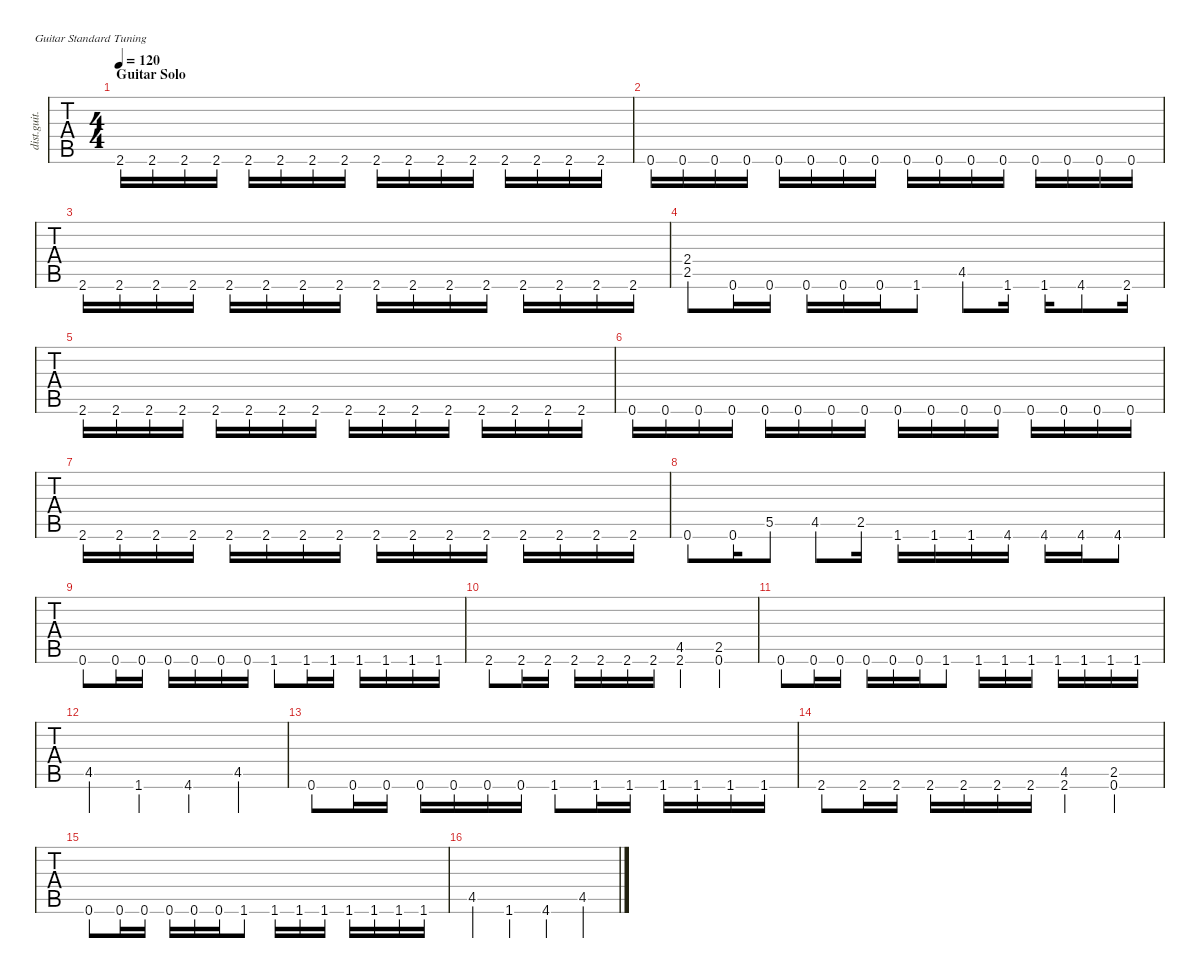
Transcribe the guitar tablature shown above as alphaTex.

\defaultSystemsLayout 4
\hideDynamics
\bracketExtendMode nobrackets
\track ("Rythm Guitar 1" "dist.guit.") {instrument distortionguitar}
\staff {tabs}
\tuning (E4 B3 G3 D3 A2 E2)
\ts (4 4)
\section ("" "Guitar Solo")
\tempo 120
\clef g2
\ks c
2.6{acc #}.16{dy f} 2.6{acc #}.16 2.6{acc #}.16 2.6{acc #}.16 2.6{acc #}.16 2.6{acc #}.16 2.6{acc #}.16 2.6{acc #}.16 2.6{acc #}.16 2.6{acc #}.16 2.6{acc #}.16 2.6{acc #}.16 2.6{acc #}.16 2.6{acc #}.16 2.6{acc #}.16 2.6{acc #}.16 |
0.6.16 0.6.16 0.6.16 0.6.16 0.6.16 0.6.16 0.6.16 0.6.16 0.6.16 0.6.16 0.6.16 0.6.16 0.6.16 0.6.16 0.6.16 0.6.16 |
2.6{acc #}.16 2.6{acc #}.16 2.6{acc #}.16 2.6{acc #}.16 2.6{acc #}.16 2.6{acc #}.16 2.6{acc #}.16 2.6{acc #}.16 2.6{acc #}.16 2.6{acc #}.16 2.6{acc #}.16 2.6{acc #}.16 2.6{acc #}.16 2.6{acc #}.16 2.6{acc #}.16 2.6{acc #}.16 |
(2.4 2.5).8 0.6.16 0.6.16 0.6.16 0.6.16 0.6.16 1.6.8 4.5{acc #}.8 1.6.16 1.6.16 4.6{acc #}.8 2.6{acc #}.16 |
2.6{acc #}.16 2.6{acc #}.16 2.6{acc #}.16 2.6{acc #}.16 2.6{acc #}.16 2.6{acc #}.16 2.6{acc #}.16 2.6{acc #}.16 2.6{acc #}.16 2.6{acc #}.16 2.6{acc #}.16 2.6{acc #}.16 2.6{acc #}.16 2.6{acc #}.16 2.6{acc #}.16 2.6{acc #}.16 |
0.6.16 0.6.16 0.6.16 0.6.16 0.6.16 0.6.16 0.6.16 0.6.16 0.6.16 0.6.16 0.6.16 0.6.16 0.6.16 0.6.16 0.6.16 0.6.16 |
2.6{acc #}.16 2.6{acc #}.16 2.6{acc #}.16 2.6{acc #}.16 2.6{acc #}.16 2.6{acc #}.16 2.6{acc #}.16 2.6{acc #}.16 2.6{acc #}.16 2.6{acc #}.16 2.6{acc #}.16 2.6{acc #}.16 2.6{acc #}.16 2.6{acc #}.16 2.6{acc #}.16 2.6{acc #}.16 |
0.6.8 0.6.16 5.5.8 4.5{acc #}.8 2.5.16 1.6.16 1.6.16 1.6.16 4.6{acc #}.16 4.6{acc #}.16 4.6{acc #}.16 4.6{acc #}.8 |
0.6.8 0.6.16 0.6.16 0.6.16 0.6.16 0.6.16 0.6.16 1.6.8 1.6.16 1.6.16 1.6.16 1.6.16 1.6.16 1.6.16 |
2.6{acc #}.8 2.6{acc #}.16 2.6{acc #}.16 2.6{acc #}.16 2.6{acc #}.16 2.6{acc #}.16 2.6{acc #}.16 (4.5{acc #} 2.6{acc #}).4 (2.5 0.6).4 |
0.6.8 0.6.16 0.6.16 0.6.16 0.6.16 0.6.16 1.6.8 1.6.16 1.6.16 1.6.16 1.6.16 1.6.16 1.6.16 1.6.16 |
4.5{acc #}.4 1.6.4 4.6{acc #}.4 4.5{acc #}.4 |
0.6.8 0.6.16 0.6.16 0.6.16 0.6.16 0.6.16 0.6.16 1.6.8 1.6.16 1.6.16 1.6.16 1.6.16 1.6.16 1.6.16 |
2.6{acc #}.8 2.6{acc #}.16 2.6{acc #}.16 2.6{acc #}.16 2.6{acc #}.16 2.6{acc #}.16 2.6{acc #}.16 (4.5{acc #} 2.6{acc #}).4 (2.5 0.6).4 |
0.6.8 0.6.16 0.6.16 0.6.16 0.6.16 0.6.16 1.6.8 1.6.16 1.6.16 1.6.16 1.6.16 1.6.16 1.6.16 1.6.16 |
4.5{acc #}.4 1.6.4 4.6{acc #}.4 4.5{acc #}.4
